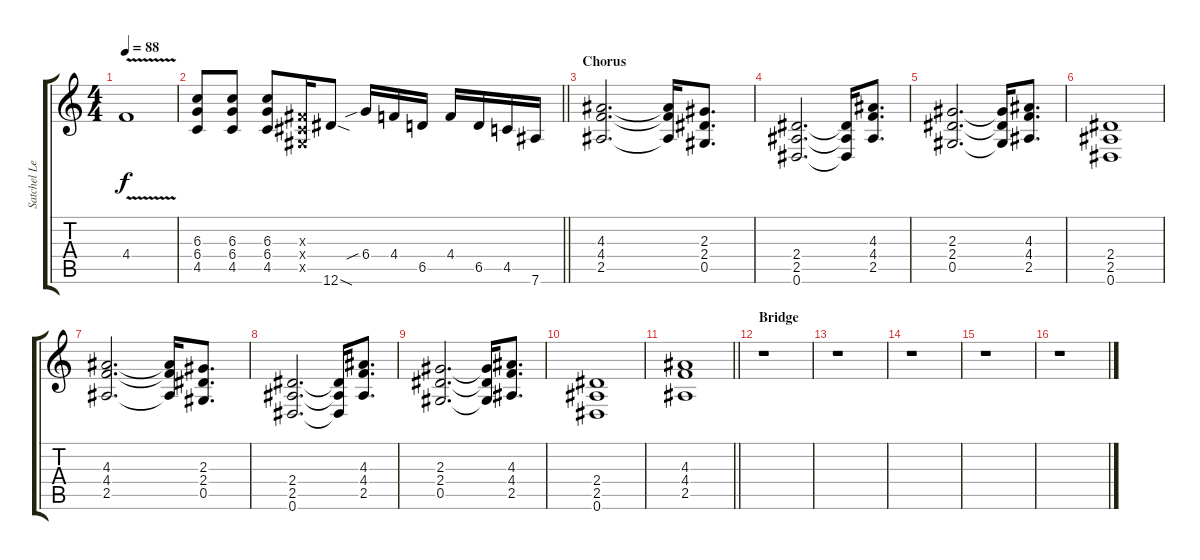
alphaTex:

\track ("Satchel Lead" "Satchel Le") {instrument distortionguitar}
\staff {score tabs}
\tuning (Eb4 Bb3 Gb3 Db3 Ab2 Eb2) {hide}
\ts (4 4)
\tempo 88
\clef g2
\ks c
4.4{v}.1{dy f} |
\barLineRight lightlight
(6.3 6.4 4.5).8{volume 13} (6.3 6.4 4.5).8 (6.3 6.4 4.5).8 (0.3{x} 0.4{x} 0.5{x}).16 12.6{sod}.8 6.4{sib}.16 4.4.16 6.5.16 4.4.16 6.5.16 4.5.16 7.6.16 |
\section ("" "Chorus")
(4.3 4.4 2.5).2{d} (4.3{t} 4.4{t} 2.5{t}).16 (2.3 2.4 0.5).8{d} |
(2.4 2.5 0.6).2{d} (2.4{t} 2.5{t} 0.6{t}).16 (4.3 4.4 2.5).8{d} |
(2.3 2.4 0.5).2{d} (2.3{t} 2.4{t} 0.5{t}).16 (4.3 4.4 2.5).8{d} |
(2.4 2.5 0.6).1 |
(4.3 4.4 2.5).2{d} (4.3{t} 4.4{t} 2.5{t}).16 (2.3 2.4 0.5).8{d} |
(2.4 2.5 0.6).2{d} (2.4{t} 2.5{t} 0.6{t}).16 (4.3 4.4 2.5).8{d} |
(2.3 2.4 0.5).2{d} (2.3{t} 2.4{t} 0.5{t}).16 (4.3 4.4 2.5).8{d} |
(2.4 2.5 0.6).1 |
\barLineRight lightlight
(4.3 4.4 2.5).1 |
\section ("" "Bridge")
r.1 |
r.1 |
r.1 |
r.1 |
r.1
